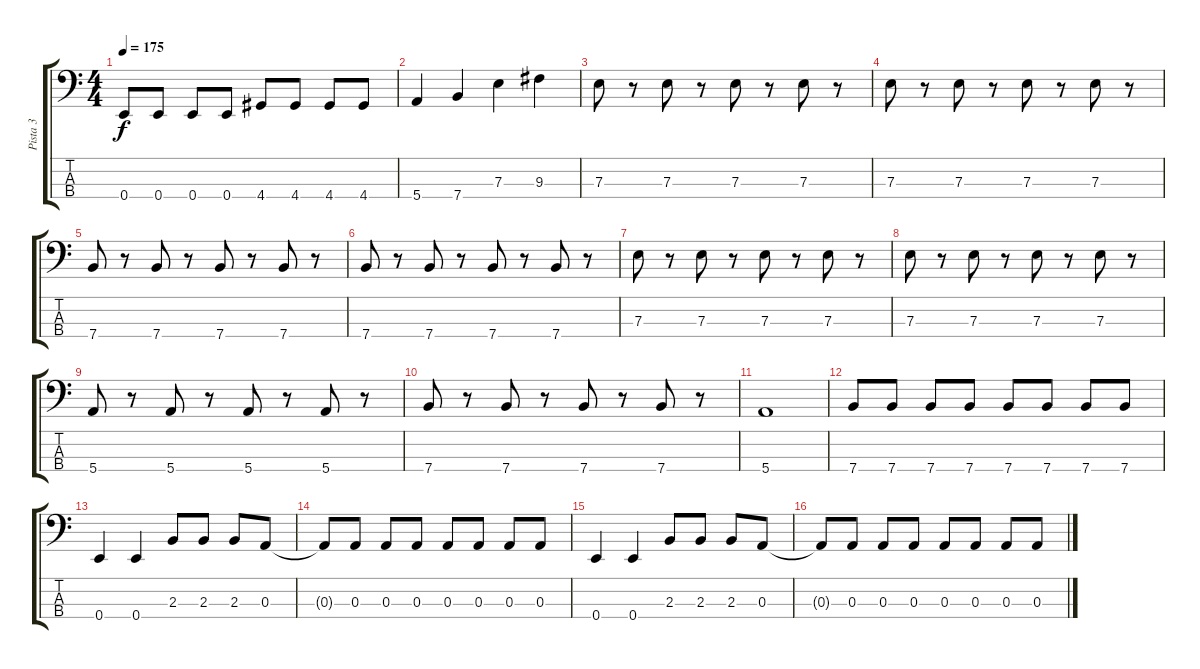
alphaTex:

\track ("Pista 3" "Pista 3") {instrument electricbasspick}
\staff {score tabs}
\tuning (G2 D2 A1 E1) {hide}
\ts (4 4)
\tempo 175
\clef f4
\ks c
0.4.8{dy f} 0.4.8 0.4.8 0.4.8 4.4.8 4.4.8 4.4.8 4.4.8 |
5.4.4 7.4.4 7.3.4 9.3.4 |
7.3.8 r.8 7.3.8 r.8 7.3.8 r.8 7.3.8 r.8 |
7.3.8 r.8 7.3.8 r.8 7.3.8 r.8 7.3.8 r.8 |
7.4.8 r.8 7.4.8 r.8 7.4.8 r.8 7.4.8 r.8 |
7.4.8 r.8 7.4.8 r.8 7.4.8 r.8 7.4.8 r.8 |
7.3.8 r.8 7.3.8 r.8 7.3.8 r.8 7.3.8 r.8 |
7.3.8 r.8 7.3.8 r.8 7.3.8 r.8 7.3.8 r.8 |
5.4.8 r.8 5.4.8 r.8 5.4.8 r.8 5.4.8 r.8 |
7.4.8 r.8 7.4.8 r.8 7.4.8 r.8 7.4.8 r.8 |
5.4.1 |
7.4.8 7.4.8 7.4.8 7.4.8 7.4.8 7.4.8 7.4.8 7.4.8 |
0.4.4 0.4.4 2.3.8 2.3.8 2.3.8 0.3.8 |
0.3{t}.8 0.3.8 0.3.8 0.3.8 0.3.8 0.3.8 0.3.8 0.3.8 |
0.4.4 0.4.4 2.3.8 2.3.8 2.3.8 0.3.8 |
0.3{t}.8 0.3.8 0.3.8 0.3.8 0.3.8 0.3.8 0.3.8 0.3.8
